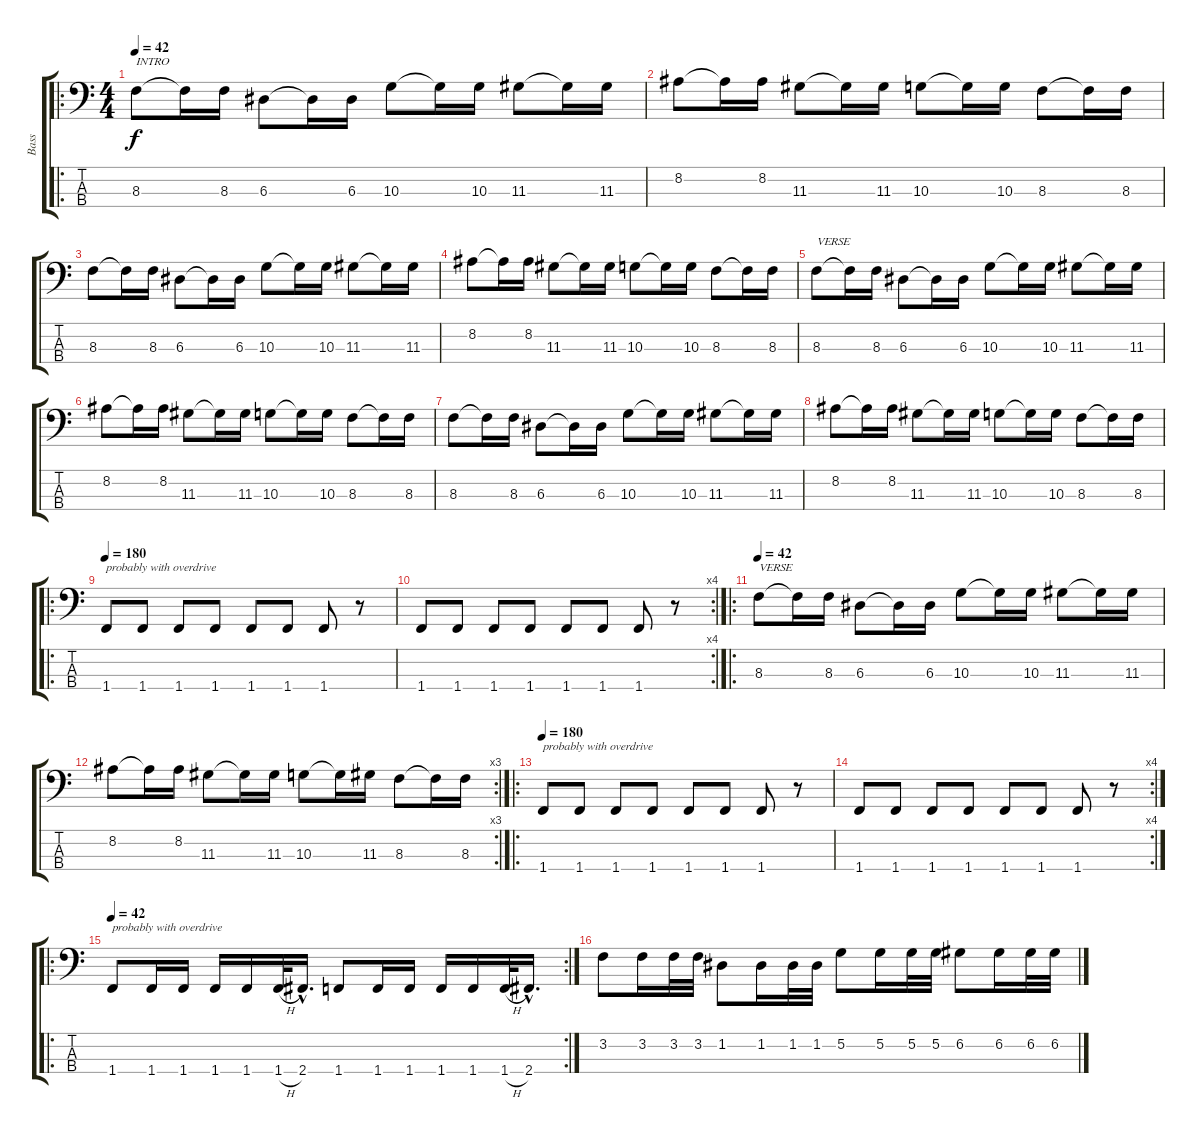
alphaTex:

\track ("Bass" "Bass") {instrument electricbasspick}
\staff {score tabs}
\tuning (G2 D2 A1 E1) {hide}
\ro
\ts (4 4)
\tempo 42
\clef f4
\ks c
8.3.8{txt "INTRO" dy f instrument electricbasspick} 8.3{t}.16 8.3.16 6.3.8 6.3{t}.16 6.3.16 10.3.8 10.3{t}.16 10.3.16 11.3.8 11.3{t}.16 11.3.16 |
8.2.8 8.2{t}.16 8.2.16 11.3.8 11.3{t}.16 11.3.16 10.3.8 10.3{t}.16 10.3.16 8.3.8 8.3{t}.16 8.3.16 |
8.3.8 8.3{t}.16 8.3.16 6.3.8 6.3{t}.16 6.3.16 10.3.8 10.3{t}.16 10.3.16 11.3.8 11.3{t}.16 11.3.16 |
8.2.8 8.2{t}.16 8.2.16 11.3.8 11.3{t}.16 11.3.16 10.3.8 10.3{t}.16 10.3.16 8.3.8 8.3{t}.16 8.3.16 |
8.3.8{txt "VERSE"} 8.3{t}.16 8.3.16 6.3.8 6.3{t}.16 6.3.16 10.3.8 10.3{t}.16 10.3.16 11.3.8 11.3{t}.16 11.3.16 |
8.2.8 8.2{t}.16 8.2.16 11.3.8 11.3{t}.16 11.3.16 10.3.8 10.3{t}.16 10.3.16 8.3.8 8.3{t}.16 8.3.16 |
8.3.8 8.3{t}.16 8.3.16 6.3.8 6.3{t}.16 6.3.16 10.3.8 10.3{t}.16 10.3.16 11.3.8 11.3{t}.16 11.3.16 |
8.2.8 8.2{t}.16 8.2.16 11.3.8 11.3{t}.16 11.3.16 10.3.8 10.3{t}.16 10.3.16 8.3.8 8.3{t}.16 8.3.16 |
\ro
\tempo 180
1.4.8{txt "probably with overdrive"} 1.4.8 1.4.8 1.4.8 1.4.8 1.4.8 1.4.8 r.8 |
\rc 4
1.4.8 1.4.8 1.4.8 1.4.8 1.4.8 1.4.8 1.4.8 r.8 |
\ro
\tempo 42
8.3.8{txt "VERSE"} 8.3{t}.16 8.3.16 6.3.8 6.3{t}.16 6.3.16 10.3.8 10.3{t}.16 10.3.16 11.3.8 11.3{t}.16 11.3.16 |
\rc 3
8.2.8 8.2{t}.16 8.2.16 11.3.8 11.3{t}.16 11.3.16 10.3.8 10.3{t}.16 11.3.16 8.3.8 8.3{t}.16 8.3.16 |
\ro
\tempo 180
1.4.8{txt "probably with overdrive"} 1.4.8 1.4.8 1.4.8 1.4.8 1.4.8 1.4.8 r.8 |
\rc 4
1.4.8 1.4.8 1.4.8 1.4.8 1.4.8 1.4.8 1.4.8 r.8 |
\ro
\rc 2
\tempo 42
1.4.8{txt "probably with overdrive"} 1.4.16 1.4.16 1.4.16 1.4.16 1.4{h}.32 2.4{hac}.16{d} 1.4.8 1.4.16 1.4.16 1.4.16 1.4.16 1.4{h}.32 2.4{hac}.16{d} |
3.2.8 3.2.16 3.2.32 3.2.32 1.2.8 1.2.16 1.2.32 1.2.32 5.2.8 5.2.16 5.2.32 5.2.32 6.2.8 6.2.16 6.2.32 6.2.32
